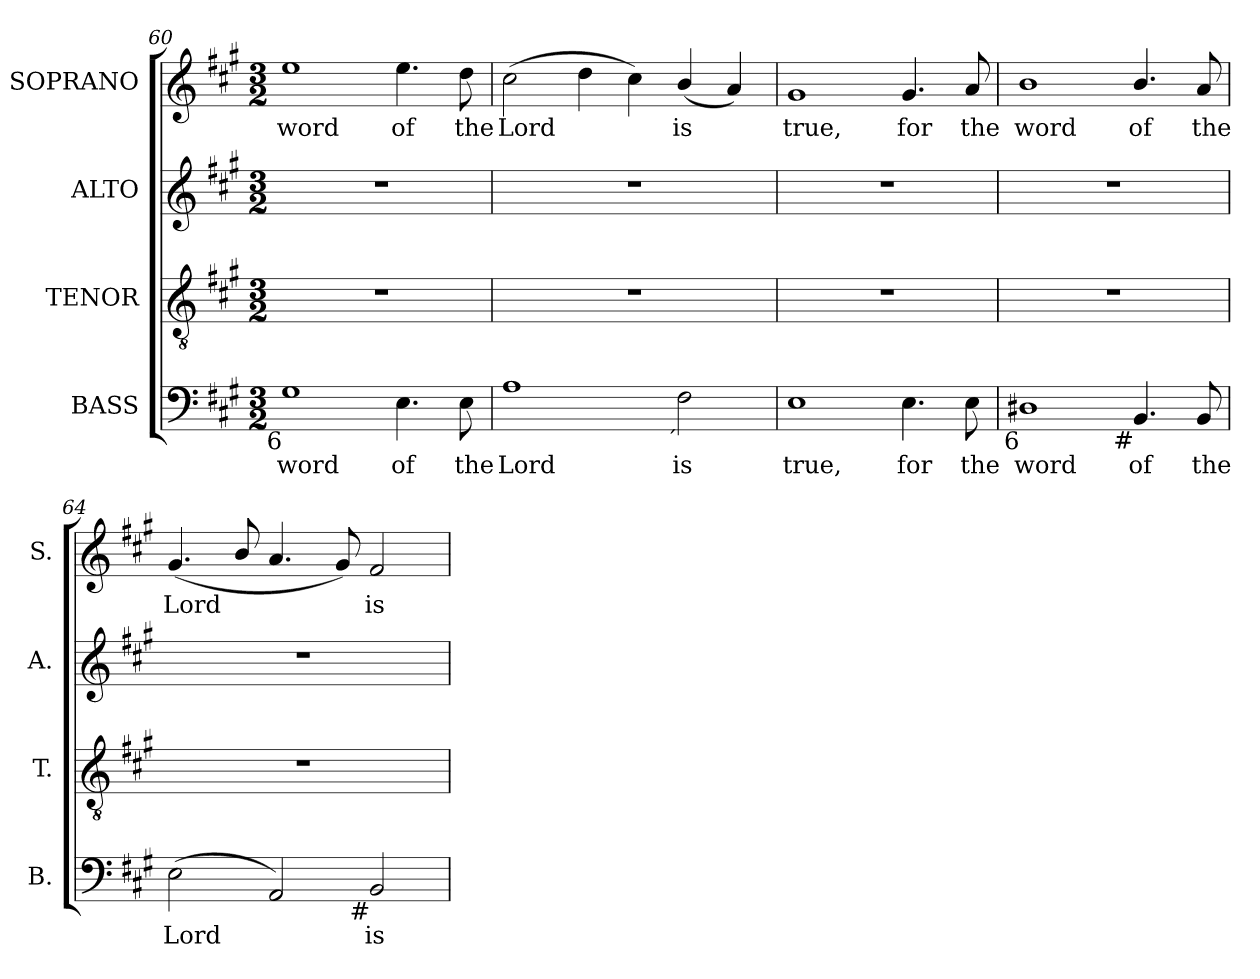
**kern	**text	**kern	**kern	**kern	**text
*part4	*part4	*part3	*part2	*part1	*part1
*staff4	*staff4	*staff3	*staff2	*staff1	*staff1
*I"BASS	*	*I"TENOR	*I"ALTO	*I"SOPRANO	*
*I'B.	*	*I'T.	*I'A.	*I'S.	*
*clefF4	*	*clefGv2	*clefG2	*clefG2	*
*	*	*ITrd7c12	*	*	*
*k[f#c#g#]	*	*k[f#c#g#]	*k[f#c#g#]	*k[f#c#g#]	*
*A:	*	*A:	*A:	*A:	*
*M3/2	*	*M3/2	*M3/2	*M3/2	*
=60	=60	=60	=60	=60	=60
!	!LO:LY:b:color=#000000	!LO:N:vis=1	!LO:N:vis=1	!	!
!LO:TX:b:rj:t=6	!	!	!	!	!
!	!	!	!	!	!LO:LY:b:color=#000000
1G#i	word	1.r	1.r	1eei	word
!	!LO:LY:b:color=#000000	!	!	!	!
!	!	!	!	!	!LO:LY:b:color=#000000
4.Ei\	of	.	.	4.eei\	of
!	!LO:LY:b:color=#000000	!	!	!	!
!	!	!	!	!	!LO:LY:b:color=#000000
8Ei\	the	.	.	8ddi\	the
=61	=61	=61	=61	=61	=61
!	!LO:LY:b:color=#000000	!LO:N:vis=1	!LO:N:vis=1	!	!
!	!	!	!	!	!LO:LY:b:color=#000000
1Ai	Lord	1.r	1.r	(2cc#i\	Lord
.	.	.	.	4ddi\	.
.	.	.	.	4cc#i\)	.
!	!LO:LY:b:color=#000000	!	!	!	!
!LO:TX:b:rj:t=´	!	!	!	!	!
!	!	!	!	!	!LO:LY:b:color=#000000
2F#i\	is	.	.	(4bi/	is
.	.	.	.	4ai/)	.
=62	=62	=62	=62	=62	=62
!	!LO:LY:b:color=#000000	!LO:N:vis=1	!LO:N:vis=1	!	!
!	!	!	!	!	!LO:LY:b:color=#000000
1Ei	true,	1.r	1.r	1g#i	true,
!	!LO:LY:b:color=#000000	!	!	!	!
!	!	!	!	!	!LO:LY:b:color=#000000
4.Ei\	for	.	.	4.g#i/	for
!	!LO:LY:b:color=#000000	!	!	!	!
!	!	!	!	!	!LO:LY:b:color=#000000
8Ei\	the	.	.	8ai/	the
=63	=63	=63	=63	=63	=63
!	!LO:LY:b:color=#000000	!LO:N:vis=1	!LO:N:vis=1	!	!
!LO:TX:b:rj:t=6	!	!	!	!	!
!	!	!	!	!	!LO:LY:b:color=#000000
1D#Xi	word	1.r	1.r	1bi	word
!	!LO:LY:b:color=#000000	!	!	!	!
!LO:TX:b:rj:t=#	!	!	!	!	!
!	!	!	!	!	!LO:LY:b:color=#000000
4.BBi/	of	.	.	4.bi/	of
!	!LO:LY:b:color=#000000	!	!	!	!
!	!	!	!	!	!LO:LY:b:color=#000000
8BBi/	the	.	.	8ai/	the
=64	=64	=64	=64	=64	=64
!	!LO:LY:b:color=#000000	!LO:N:vis=1	!LO:N:vis=1	!	!
!	!	!	!	!	!LO:LY:b:color=#000000
(2Ei\	Lord	1.r	1.r	(4.g#i/	Lord
.	.	.	.	8bi/	.
2AAi/)	.	.	.	4.ai/	.
.	.	.	.	8g#i/)	.
!	!LO:LY:b:color=#000000	!	!	!	!
!LO:TX:b:rj:t=#	!	!	!	!	!
!	!	!	!	!	!LO:LY:b:color=#000000
2BBi/	is	.	.	2f#i/	is
=	=	=	=	=	=
*-	*-	*-	*-	*-	*-
